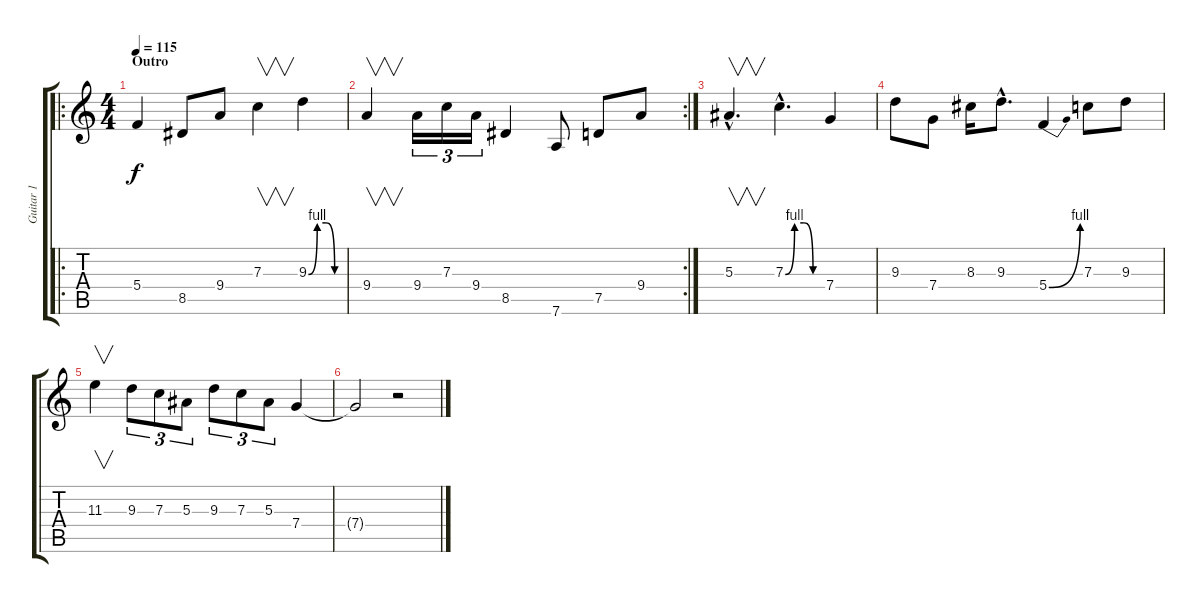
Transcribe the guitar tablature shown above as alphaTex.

\track ("Guitar 1" "Guitar 1") {instrument distortionguitar}
\staff {score tabs}
\tuning (D4 A3 F3 C3 G2 D2) {hide}
\ro
\ts (4 4)
\section ("" "Outro")
\tempo 115
\clef g2
\ks c
5.4.4{dy f} 8.5.8 9.4.8 7.3.4{v} 9.3{be (custom 0 0 15 4 30 4 45 0 60 0)}.4 |
\rc 2
9.4.4{v} 9.4.16{tu (3 2)} 7.3.16{tu (3 2)} 9.4.16{tu (3 2)} 8.5.4 7.6.8 7.5.8 9.4.8 |
5.3{hac}.4{v d} 7.3{be (custom 0 0 15 4 30 4 45 0 60 0) hac}.4{d} 7.4.4 |
9.3.8 7.4.8 8.3.16 9.3{hac}.8{d} 5.4{be (bend 0 0 60 4)}.4 7.3.8 9.3.8 |
11.3.4{v} 9.3.8{tu (3 2)} 7.3.8{tu (3 2)} 5.3.8{tu (3 2)} 9.3.8{tu (3 2)} 7.3.8{tu (3 2)} 5.3.8{tu (3 2)} 7.4.4 |
7.4{t}.2 r.2
